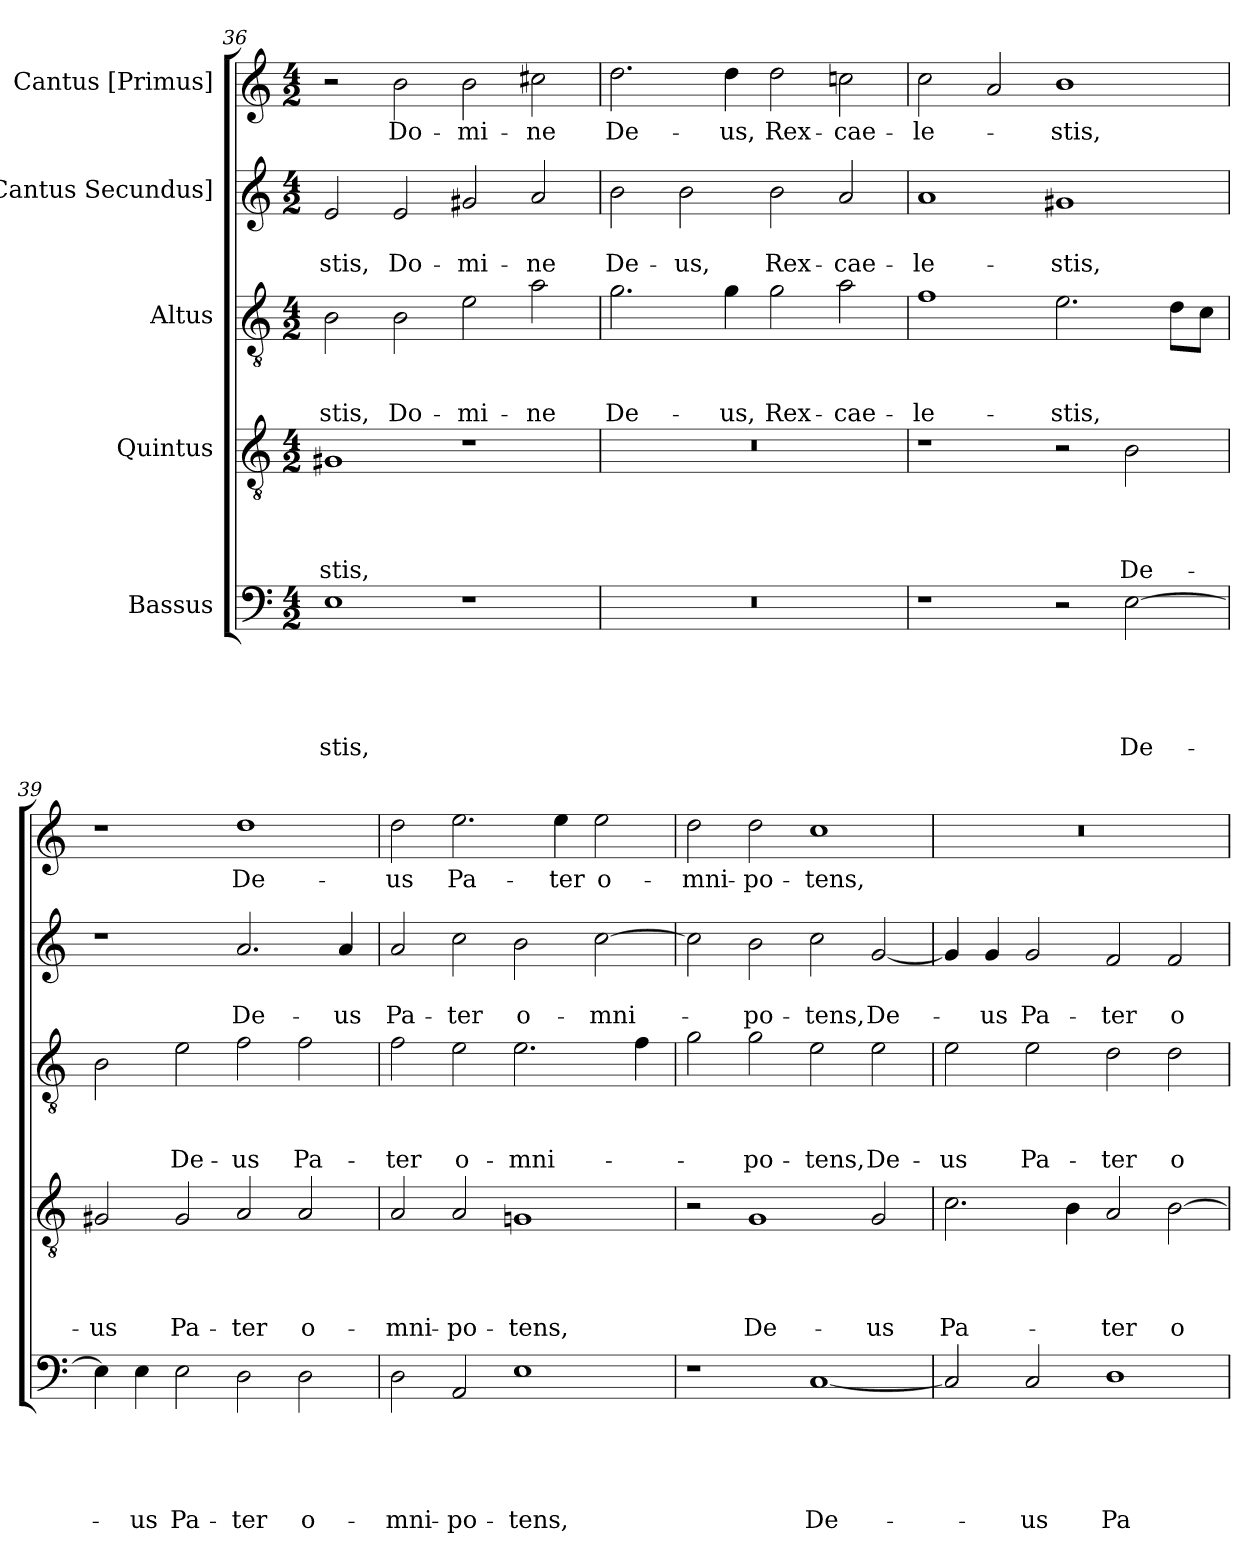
**kern	**text	**text	**text	**text	**text	**kern	**text	**text	**text	**text	**kern	**text	**text	**text	**kern	**text	**text	**kern	**text
*part5	*part5	*part5	*part5	*part5	*part5	*part4	*part4	*part4	*part4	*part4	*part3	*part3	*part3	*part3	*part2	*part2	*part2	*part1	*part1
*staff5	*staff5	*staff5	*staff5	*staff5	*staff5	*staff4	*staff4	*staff4	*staff4	*staff4	*staff3	*staff3	*staff3	*staff3	*staff2	*staff2	*staff2	*staff1	*staff1
*I"Bassus	*	*	*	*	*	*I"Quintus	*	*	*	*	*I"Altus	*	*	*	*I"[Cantus Secundus]	*	*	*I"Cantus [Primus]	*
*clefF4	*	*	*	*	*	*clefGv2	*	*	*	*	*clefGv2	*	*	*	*clefG2	*	*	*clefG2	*
*k[]	*	*	*	*	*	*k[]	*	*	*	*	*k[]	*	*	*	*k[]	*	*	*k[]	*
*M4/2	*	*	*	*	*	*M4/2	*	*	*	*	*M4/2	*	*	*	*M4/2	*	*	*M4/2	*
=36	=36	=36	=36	=36	=36	=36	=36	=36	=36	=36	=36	=36	=36	=36	=36	=36	=36	=36	=36
1E\	.	.	.	.	-stis,	1G#X/	.	.	.	-stis,	2B\	.	.	-stis,	2e/	.	-stis,	2r	.
.	.	.	.	.	.	.	.	.	.	.	2B\	.	.	Do-	2e/	.	Do-	2b\	Do-
1r	.	.	.	.	.	1r	.	.	.	.	2e\	.	.	-mi-	2g#X/	.	-mi-	2b\	-mi-
.	.	.	.	.	.	.	.	.	.	.	2a\	.	.	-ne	2a/	.	-ne	2cc#X\	-ne
=37	=37	=37	=37	=37	=37	=37	=37	=37	=37	=37	=37	=37	=37	=37	=37	=37	=37	=37	=37
0r	.	.	.	.	.	0r	.	.	.	.	2.g\	.	.	De-	2b\	.	De-	2.dd\	De-
.	.	.	.	.	.	.	.	.	.	.	.	.	.	.	2b\	.	-us,	.	.
.	.	.	.	.	.	.	.	.	.	.	4g\	.	.	-us,	.	.	.	4dd\	-us,
.	.	.	.	.	.	.	.	.	.	.	2g\	.	.	Rex-	2b\	.	Rex-	2dd\	Rex-
.	.	.	.	.	.	.	.	.	.	.	2a\	.	.	cae-	2a/	.	cae-	2ccn\	cae-
=38	=38	=38	=38	=38	=38	=38	=38	=38	=38	=38	=38	=38	=38	=38	=38	=38	=38	=38	=38
1r	.	.	.	.	.	1r	.	.	.	.	1f\	.	.	-le-	1a/	.	-le-	2cc\	-le-
.	.	.	.	.	.	.	.	.	.	.	.	.	.	.	.	.	.	2a/	.
2r	.	.	.	.	.	2r	.	.	.	.	2.e\	.	.	-stis,	1g#X/	.	-stis,	1b\	-stis,
[2E\	.	.	.	.	De-	2B\	.	.	.	De-	.	.	.	.	.	.	.	.	.
.	.	.	.	.	.	.	.	.	.	.	8d\L	.	.	.	.	.	.	.	.
.	.	.	.	.	.	.	.	.	.	.	8c\J	.	.	.	.	.	.	.	.
=39	=39	=39	=39	=39	=39	=39	=39	=39	=39	=39	=39	=39	=39	=39	=39	=39	=39	=39	=39
4E\]	.	.	.	.	.	2G#X/	.	.	.	-us	2B\	.	.	.	1r	.	.	1r	.
4E\	.	.	.	.	-us	.	.	.	.	.	.	.	.	.	.	.	.	.	.
2E\	.	.	.	.	Pa-	2G#/	.	.	.	Pa-	2e\	.	.	De-	.	.	.	.	.
2D\	.	.	.	.	-ter	2A/	.	.	.	-ter	2f\	.	.	-us	2.a/	.	De-	1dd\	De-
2D\	.	.	.	.	o-	2A/	.	.	.	o-	2f\	.	.	Pa-	.	.	.	.	.
.	.	.	.	.	.	.	.	.	.	.	.	.	.	.	4a/	.	-us	.	.
=40	=40	=40	=40	=40	=40	=40	=40	=40	=40	=40	=40	=40	=40	=40	=40	=40	=40	=40	=40
2D\	.	.	.	.	-mni-	2A/	.	.	.	-mni-	2f\	.	.	-ter	2a/	.	Pa-	2dd\	-us
2AA/	.	.	.	.	-po-	2A/	.	.	.	-po-	2e\	.	.	o-	2cc\	.	-ter	2.ee\	Pa-
1E\	.	.	.	.	-tens,	1Gn/	.	.	.	-tens,	2.e\	.	.	-mni-	2b\	.	o-	.	.
.	.	.	.	.	.	.	.	.	.	.	.	.	.	.	.	.	.	4ee\	-ter
.	.	.	.	.	.	.	.	.	.	.	.	.	.	.	[2cc\	.	-mni-	2ee\	o-
.	.	.	.	.	.	.	.	.	.	.	4f\	.	.	.	.	.	.	.	.
=41	=41	=41	=41	=41	=41	=41	=41	=41	=41	=41	=41	=41	=41	=41	=41	=41	=41	=41	=41
1r	.	.	.	.	.	2r	.	.	.	.	2g\	.	.	.	2cc\]	.	.	2dd\	-mni-
.	.	.	.	.	.	1G/	.	.	.	De-	2g\	.	.	-po-	2b\	.	-po-	2dd\	-po-
[1C/	.	.	.	.	De-	.	.	.	.	.	2e\	.	.	-tens,	2cc\	.	-tens,	1cc\	-tens,
.	.	.	.	.	.	2G/	.	.	.	-us	2e\	.	.	De-	[2g/	.	De-	.	.
=42	=42	=42	=42	=42	=42	=42	=42	=42	=42	=42	=42	=42	=42	=42	=42	=42	=42	=42	=42
2C/]	.	.	.	.	.	2.c\	.	.	.	Pa-	2e\	.	.	-us	4g/]	.	.	0r	.
.	.	.	.	.	.	.	.	.	.	.	.	.	.	.	4g/	.	-us	.	.
2C/	.	.	.	.	-us	.	.	.	.	.	2e\	.	.	Pa-	2g/	.	Pa-	.	.
.	.	.	.	.	.	4B\	.	.	.	.	.	.	.	.	.	.	.	.	.
1D\	.	.	.	.	Pa-	2A/	.	.	.	-ter	2d\	.	.	-ter	2f/	.	-ter	.	.
.	.	.	.	.	.	[2B\	.	.	.	o-	2d\	.	.	o-	2f/	.	o-	.	.
=	=	=	=	=	=	=	=	=	=	=	=	=	=	=	=	=	=	=	=
*-	*-	*-	*-	*-	*-	*-	*-	*-	*-	*-	*-	*-	*-	*-	*-	*-	*-	*-	*-
